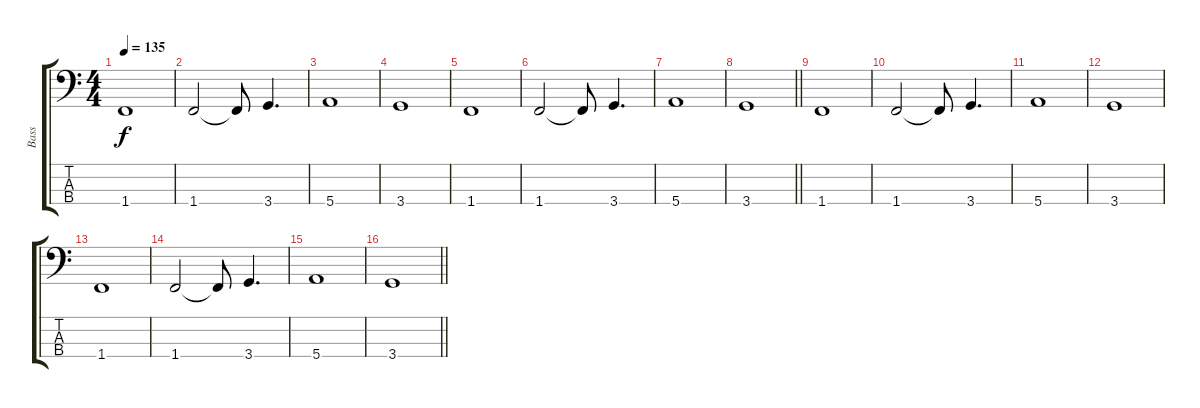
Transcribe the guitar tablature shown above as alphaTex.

\track ("Bass" "Bass") {instrument fretlessbass}
\staff {score tabs}
\tuning (G2 D2 A1 E1) {hide}
\ts (4 4)
\tempo 135
\clef f4
\ks c
1.4.1{dy f} |
1.4.2 1.4{t}.8 3.4.4{d} |
5.4.1 |
3.4.1 |
1.4.1 |
1.4.2 1.4{t}.8 3.4.4{d} |
5.4.1 |
\barLineRight lightlight
3.4.1 |
1.4.1 |
1.4.2 1.4{t}.8 3.4.4{d} |
5.4.1 |
3.4.1 |
1.4.1 |
1.4.2 1.4{t}.8 3.4.4{d} |
5.4.1 |
\barLineRight lightlight
3.4.1
